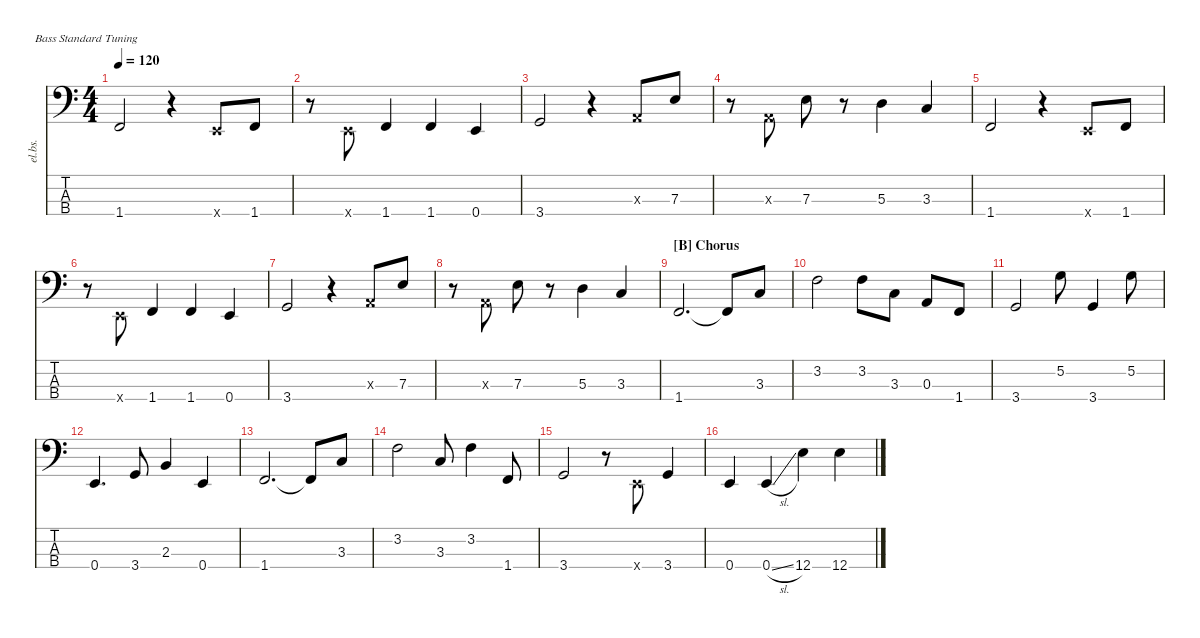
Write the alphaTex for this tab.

\defaultSystemsLayout 4
\hideDynamics
\bracketExtendMode nobrackets
\track ("Electric Bass" "el.bs.") {instrument electricbassfinger}
\staff {score tabs}
\tuning (G2 D2 A1 E1)
\ts (4 4)
\tempo 120
\clef f4
\ks c
1.4.2{dy mf beam Up} r.4{beam Down} 0.4{x}.8{beam Up} 1.4.8{beam Up} |
r.8{beam Down} 0.4{x}.8{beam Up} 1.4.4{beam Up} 1.4.4{beam Up} 0.4.4{beam Up} |
3.4.2{beam Up} r.4{beam Down} 0.3{x}.8{beam Up} 7.3.8{beam Up} |
r.8{beam Down} 0.3{x}.8{beam Up} 7.3.8{beam Down} r.8{beam Down} 5.3.4{beam Down} 3.3.4{beam Up} |
1.4.2{beam Up} r.4{beam Down} 0.4{x}.8{beam Up} 1.4.8{beam Up} |
r.8{beam Down} 0.4{x}.8{beam Up} 1.4.4{beam Up} 1.4.4{beam Up} 0.4.4{beam Up} |
3.4.2{beam Up} r.4{beam Down} 0.3{x}.8{beam Up} 7.3.8{beam Up} |
r.8{beam Down} 0.3{x}.8{beam Up} 7.3.8{beam Down} r.8{beam Down} 5.3.4{beam Down} 3.3.4{beam Up} |
\section ("B" "Chorus")
1.4.2{d beam Up} 1.4{t}.8{beam Up} 3.3.8{beam Up} |
3.2.2{beam Down} 3.2.8{beam Down} 3.3.8{beam Down} 0.3.8{beam Up} 1.4.8{beam Up} |
3.4.2{beam Up} 5.2.8{beam Down} 3.4.4{beam Up} 5.2.8{beam Down} |
0.4.4{d beam Up} 3.4.8{beam Up} 2.3.4{beam Up} 0.4.4{beam Up} |
1.4.2{d beam Up} 1.4{t}.8{beam Up} 3.3.8{beam Up} |
3.2.2{beam Down} 3.3.8{beam Up} 3.2.4{beam Down} 1.4.8{beam Up} |
3.4.2{beam Up} r.8{beam Down} 0.4{x}.8{beam Up} 3.4.4{beam Up} |
0.4.4{beam Up} 0.4{sl}.4{beam Up} 12.4.4{beam Down} 12.4.4{beam Down}
